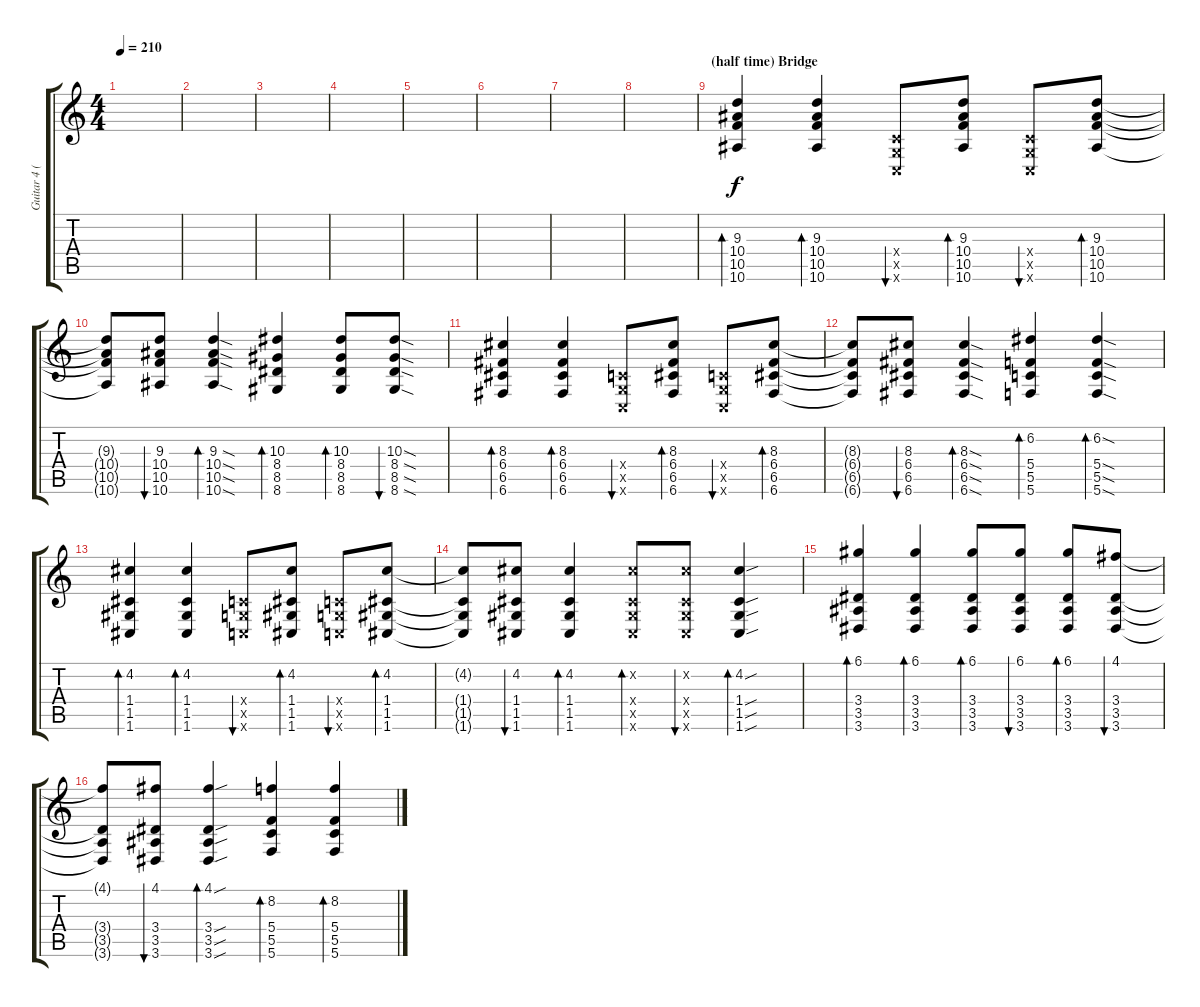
\track ("Guitar 4 (distortion)" "Guitar 4 (") {instrument distortionguitar}
\staff {score tabs}
\tuning (D4 A3 F3 C3 G2 C2) {hide}
\ts (4 4)
\tempo 210
\clef g2
\ks c
|
|
|
|
|
|
|
|
\section ("" "(half time) Bridge")
(9.3 10.4 10.5 10.6).4{bd 60} (9.3 10.4 10.5 10.6).4{bd 60} (0.4{x} 0.5{x} 0.6{x}).8{bu 60} (9.3 10.4 10.5 10.6).8{bd 60} (0.4{x} 0.5{x} 0.6{x}).8{bu 60} (9.3 10.4 10.5 10.6).8{bd 60} |
(9.3{t} 10.4{t} 10.5{t} 10.6{t}).8 (9.3 10.4 10.5 10.6).8{bu 60} (9.3{sod} 10.4{sod} 10.5{sod} 10.6{sod}).4{bd 60} (10.3 8.4 8.5 8.6).4{bd 60} (10.3 8.4 8.5 8.6).8{bd 60} (10.3{sod} 8.4{sod} 8.5{sod} 8.6{sod}).8{bu 60} |
(8.3 6.4 6.5 6.6).4{bd 60} (8.3 6.4 6.5 6.6).4{bd 60} (0.4{x} 0.5{x} 0.6{x}).8{bu 60} (8.3 6.4 6.5 6.6).8{bd 60} (0.4{x} 0.5{x} 0.6{x}).8{bu 60} (8.3 6.4 6.5 6.6).8{bd 60} |
(8.3{t} 6.4{t} 6.5{t} 6.6{t}).8 (8.3 6.4 6.5 6.6).8{bu 60} (8.3{sod} 6.4{sod} 6.5{sod} 6.6{sod}).4{bd 60} (6.2 5.4 5.5 5.6).4{bd 60} (6.2{sod} 5.4{sod} 5.5{sod} 5.6{sod}).4{bd 60} |
(4.2 1.4 1.5 1.6).4{bd 60} (4.2 1.4 1.5 1.6).4{bd 60} (0.4{x} 0.5{x} 0.6{x}).8{bu 60} (4.2 1.4 1.5 1.6).8{bd 60} (0.4{x} 0.5{x} 0.6{x}).8{bu 60} (4.2 1.4 1.5 1.6).8{bd 60} |
(4.2{t} 1.4{t} 1.5{t} 1.6{t}).8 (4.2 1.4 1.5 1.6).8{bu 60} (4.2 1.4 1.5 1.6).4{bd 60} (4.2{x} 1.4{x} 1.5{x} 1.6{x}).8{bd 60} (4.2{x} 1.4{x} 1.5{x} 1.6{x}).8{bu 60} (4.2{sou} 1.4{sou} 1.5{sou} 1.6{sou}).4{bd 60} |
(6.1 3.4 3.5 3.6).4{bd 60} (6.1 3.4 3.5 3.6).4{bd 60} (6.1 3.4 3.5 3.6).8{bd 60} (6.1 3.4 3.5 3.6).8{bu 60} (6.1 3.4 3.5 3.6).8{bd 60} (4.1 3.4 3.5 3.6).8{bu 60} |
(4.1{t} 3.4{t} 3.5{t} 3.6{t}).8 (4.1 3.4 3.5 3.6).8{bu 60} (4.1{sou} 3.4{sou} 3.5{sou} 3.6{sou}).4{bd 120} (8.2 5.4 5.5 5.6).4{bd 60} (8.2 5.4 5.5 5.6).4{bd 60}
